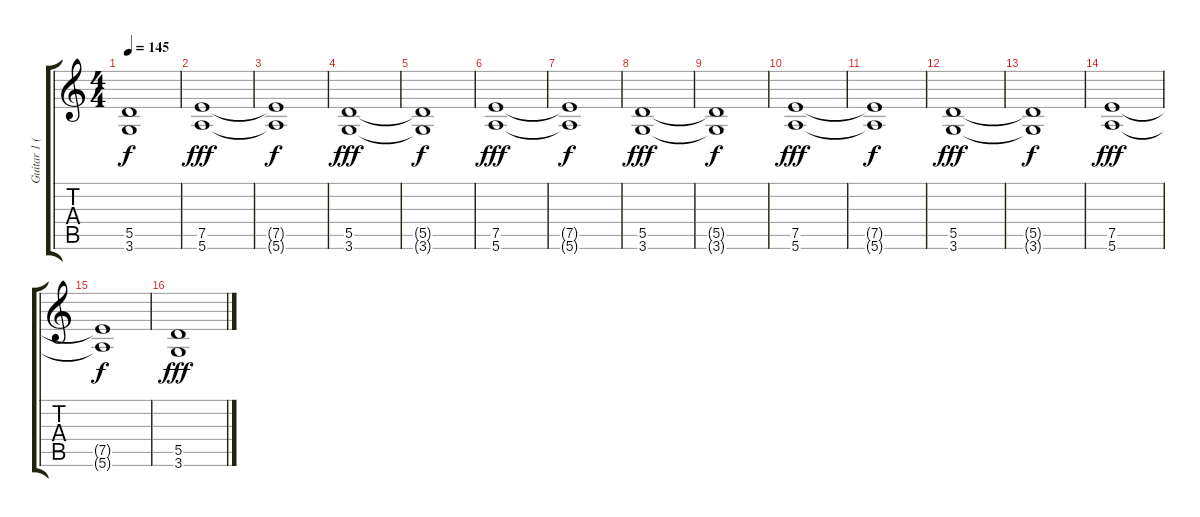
\track ("Guitar 1 (Rhythm)" "Guitar 1 (") {instrument distortionguitar}
\staff {score tabs}
\tuning (E4 B3 G3 D3 A2 E2) {hide}
\ts (4 4)
\tempo 145
\clef g2
\ks c
(5.5{t} 3.6{t}).1{dy f} |
(7.5 5.6).1{dy fff} |
(7.5{t} 5.6{t}).1{dy f} |
(5.5 3.6).1{dy fff} |
(5.5{t} 3.6{t}).1{dy f} |
(7.5 5.6).1{dy fff} |
(7.5{t} 5.6{t}).1{dy f} |
(5.5 3.6).1{dy fff} |
(5.5{t} 3.6{t}).1{dy f} |
(7.5 5.6).1{dy fff} |
(7.5{t} 5.6{t}).1{dy f} |
(5.5 3.6).1{dy fff} |
(5.5{t} 3.6{t}).1{dy f} |
(7.5 5.6).1{dy fff} |
(7.5{t} 5.6{t}).1{dy f} |
(5.5 3.6).1{dy fff}
